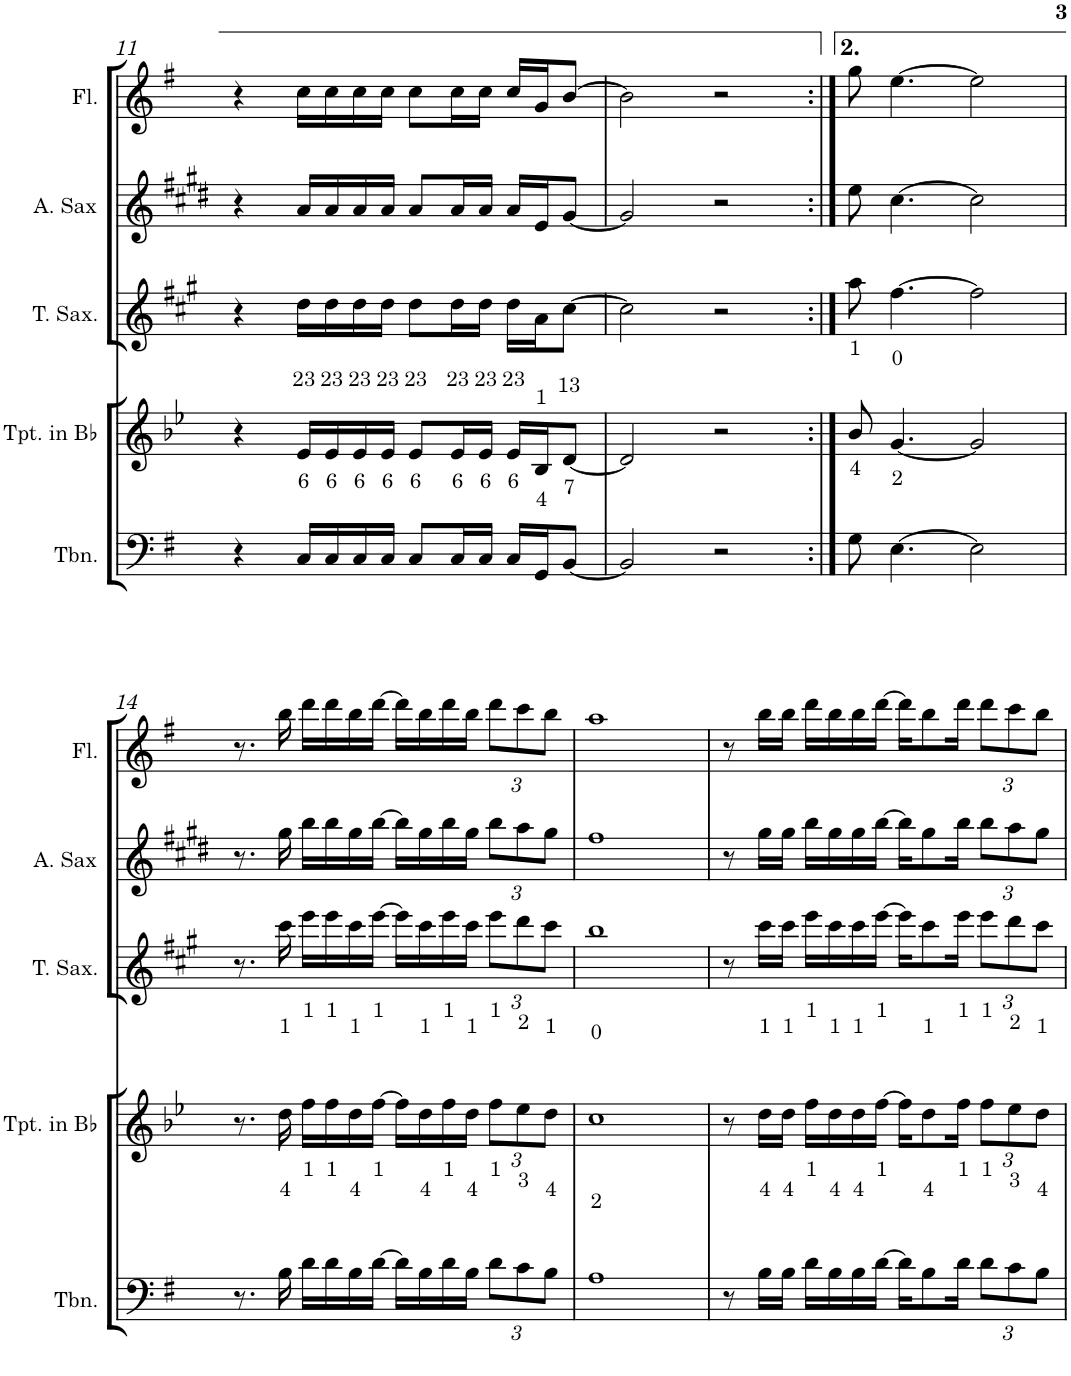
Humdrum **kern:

**kern	**kern	**kern	**kern	**kern
*part5	*part4	*part3	*part2	*part1
*staff5	*staff4	*staff3	*staff2	*staff1
*I"Trombone	*I"Trumpet in Bb	*I"Tenor Saxophone	*I"Alto Saxophone	*I"Flauta
*I'Tbn.	*I'Tpt. in Bb	*I'T. Sax.	*I'A. Sax	*I'Fl.
!!LO:PB:g=z
*clefF4	*clefG2	*clefG2	*clefG2	*clefG2
*	*Trd1c2	*Trd8c14	*Trd5c9	*
*k[f#]	*k[b-e-]	*k[f#c#g#]	*k[f#c#g#d#]	*k[f#]
*M4/4	*M4/4	*M4/4	*M4/4	*M4/4
=11	=11	=11	=11	=11
4r	4r	4r	4r	4r
16C/LL	16e-/LL	16dd\LL	16a/LL	16cc\LL
16C/	16e-/	16dd\	16a/	16cc\
16C/	16e-/	16dd\	16a/	16cc\
16C/JJ	16e-/JJ	16dd\JJ	16a/JJ	16cc\JJ
8C/L	8e-/L	8dd\L	8a/L	8cc\L
16C/L	16e-/L	16dd\L	16a/L	16cc\L
16C/JJ	16e-/JJ	16dd\JJ	16a/JJ	16cc\JJ
16C/LL	16e-/LL	16dd\LL	16a/LL	16cc/LL
16GG/J	16B-/J	16a\J	16e/J	16g/J
[8BB/J	[8d/J	[8cc#\J	[8g#/J	[8b/J
=12	=12	=12	=12	=12
2BB/]	2d/]	2cc#\]	2g#/]	2b\]
2r	2r	2r	2r	2r
=13:|!	=13:|!	=13:|!	=13:|!	=13:|!
8G\	8b-/	8aa\	8ee\	8gg\
[4.E\	[4.g/	[4.ff#\	[4.cc#\	[4.ee\
2E\]	2g/]	2ff#\]	2cc#\]	2ee\]
!!LO:LB:g=z
=14	=14	=14	=14	=14
8.r	8.r	8.r	8.r	8.r
16B\	16dd\	16ccc#\	16gg#\	16bb\
16d\LL	16ff\LL	16eee\LL	16bb\LL	16ddd\LL
16d\	16ff\	16eee\	16bb\	16ddd\
16B\	16dd\	16ccc#\	16gg#\	16bb\
[16d\JJ	[16ff\JJ	[16eee\JJ	[16bb\JJ	[16ddd\JJ
16d\LL]	16ff\LL]	16eee\LL]	16bb\LL]	16ddd\LL]
16B\	16dd\	16ccc#\	16gg#\	16bb\
16d\	16ff\	16eee\	16bb\	16ddd\
16B\JJ	16dd\JJ	16ccc#\JJ	16gg#\JJ	16bb\JJ
*Xbrackettup	*Xbrackettup	*Xbrackettup	*Xbrackettup	*Xbrackettup
12d\L	12ff\L	12eee\L	12bb\L	12ddd\L
12c\	12ee-\	12ddd\	12aa\	12ccc\
12B\J	12dd\J	12ccc#\J	12gg#\J	12bb\J
=15	=15	=15	=15	=15
1A	1cc	1bb	1ff#	1aa
=16	=16	=16	=16	=16
8r	8r	8r	8r	8r
16B\LL	16dd\LL	16ccc#\LL	16gg#\LL	16bb\LL
16B\JJ	16dd\JJ	16ccc#\JJ	16gg#\JJ	16bb\JJ
16d\LL	16ff\LL	16eee\LL	16bb\LL	16ddd\LL
16B\	16dd\	16ccc#\	16gg#\	16bb\
16B\	16dd\	16ccc#\	16gg#\	16bb\
[16d\JJ	[16ff\JJ	[16eee\JJ	[16bb\JJ	[16ddd\JJ
16d\KL]	16ff\KL]	16eee\KL]	16bb\KL]	16ddd\KL]
8B\	8dd\	8ccc#\	8gg#\	8bb\
16d\Jk	16ff\Jk	16eee\Jk	16bb\Jk	16ddd\Jk
12d\L	12ff\L	12eee\L	12bb\L	12ddd\L
12c\	12ee-\	12ddd\	12aa\	12ccc\
12B\J	12dd\J	12ccc#\J	12gg#\J	12bb\J
=	=	=	=	=
*-	*-	*-	*-	*-
